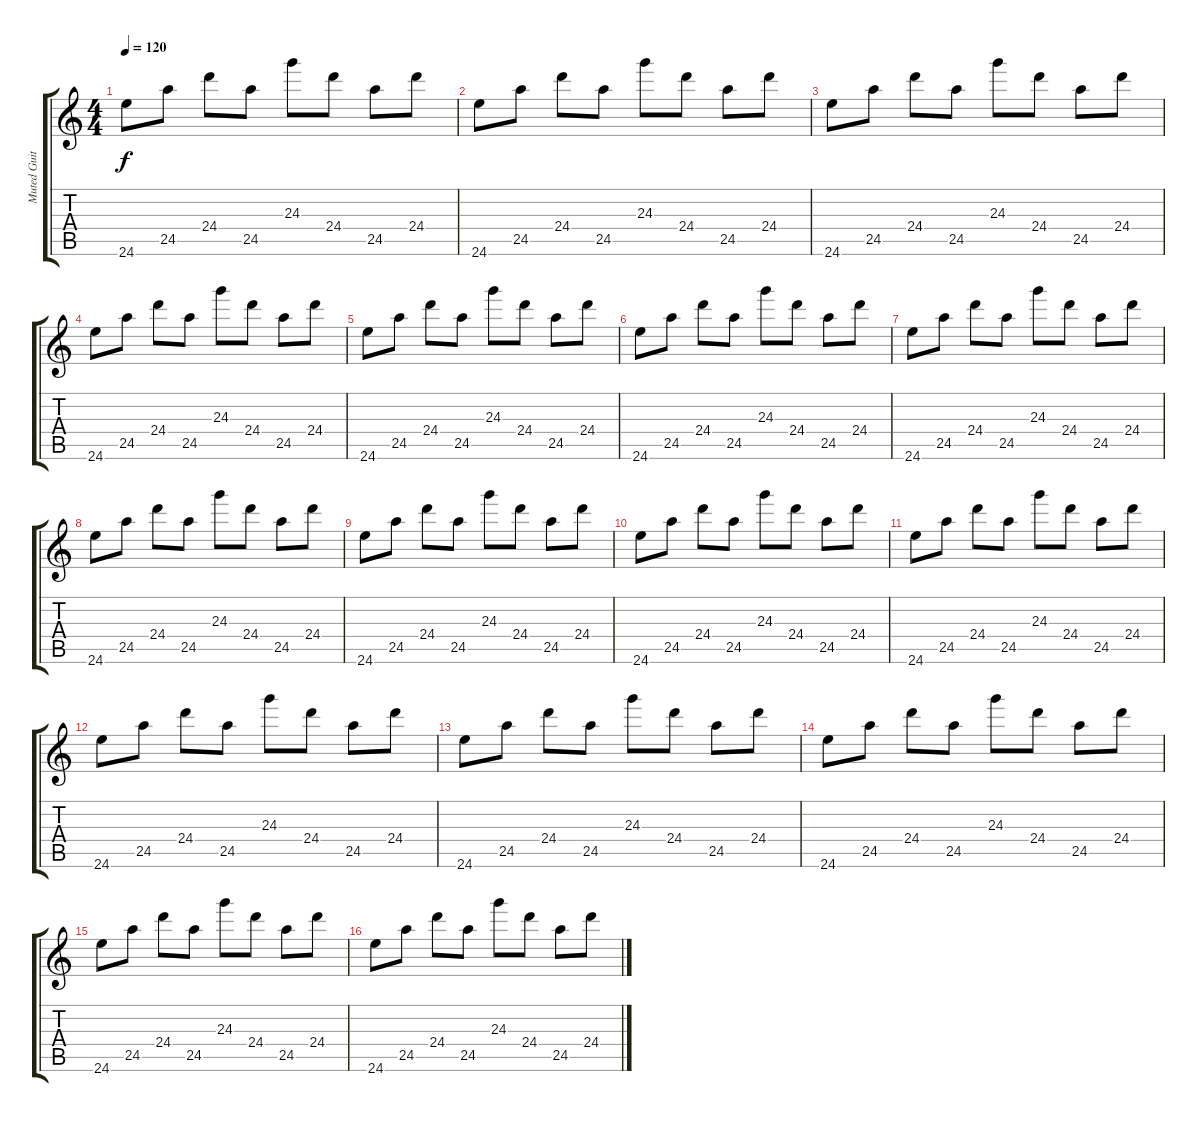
\track ("Muted Guitar" "Muted Guit") {instrument electricguitarmuted}
\staff {score tabs}
\tuning (E4 B3 G3 D3 A2 E2) {hide}
\ts (4 4)
\tempo 120
\clef g2
\ks c
24.6.8{dy f} 24.5.8 24.4.8 24.5.8 24.3.8 24.4.8 24.5.8 24.4.8 |
24.6.8 24.5.8 24.4.8 24.5.8 24.3.8 24.4.8 24.5.8 24.4.8 |
24.6.8 24.5.8 24.4.8 24.5.8 24.3.8 24.4.8 24.5.8 24.4.8 |
24.6.8 24.5.8 24.4.8 24.5.8 24.3.8 24.4.8 24.5.8 24.4.8 |
24.6.8 24.5.8 24.4.8 24.5.8 24.3.8 24.4.8 24.5.8 24.4.8 |
24.6.8 24.5.8 24.4.8 24.5.8 24.3.8 24.4.8 24.5.8 24.4.8 |
24.6.8 24.5.8 24.4.8 24.5.8 24.3.8 24.4.8 24.5.8 24.4.8 |
24.6.8 24.5.8 24.4.8 24.5.8 24.3.8 24.4.8 24.5.8 24.4.8 |
24.6.8 24.5.8 24.4.8 24.5.8 24.3.8 24.4.8 24.5.8 24.4.8 |
24.6.8 24.5.8 24.4.8 24.5.8 24.3.8 24.4.8 24.5.8 24.4.8 |
24.6.8 24.5.8 24.4.8 24.5.8 24.3.8 24.4.8 24.5.8 24.4.8 |
24.6.8 24.5.8 24.4.8 24.5.8 24.3.8 24.4.8 24.5.8 24.4.8 |
24.6.8 24.5.8 24.4.8 24.5.8 24.3.8 24.4.8 24.5.8 24.4.8 |
24.6.8 24.5.8 24.4.8 24.5.8 24.3.8 24.4.8 24.5.8 24.4.8 |
24.6.8 24.5.8 24.4.8 24.5.8 24.3.8 24.4.8 24.5.8 24.4.8 |
24.6.8 24.5.8 24.4.8 24.5.8 24.3.8 24.4.8 24.5.8 24.4.8
